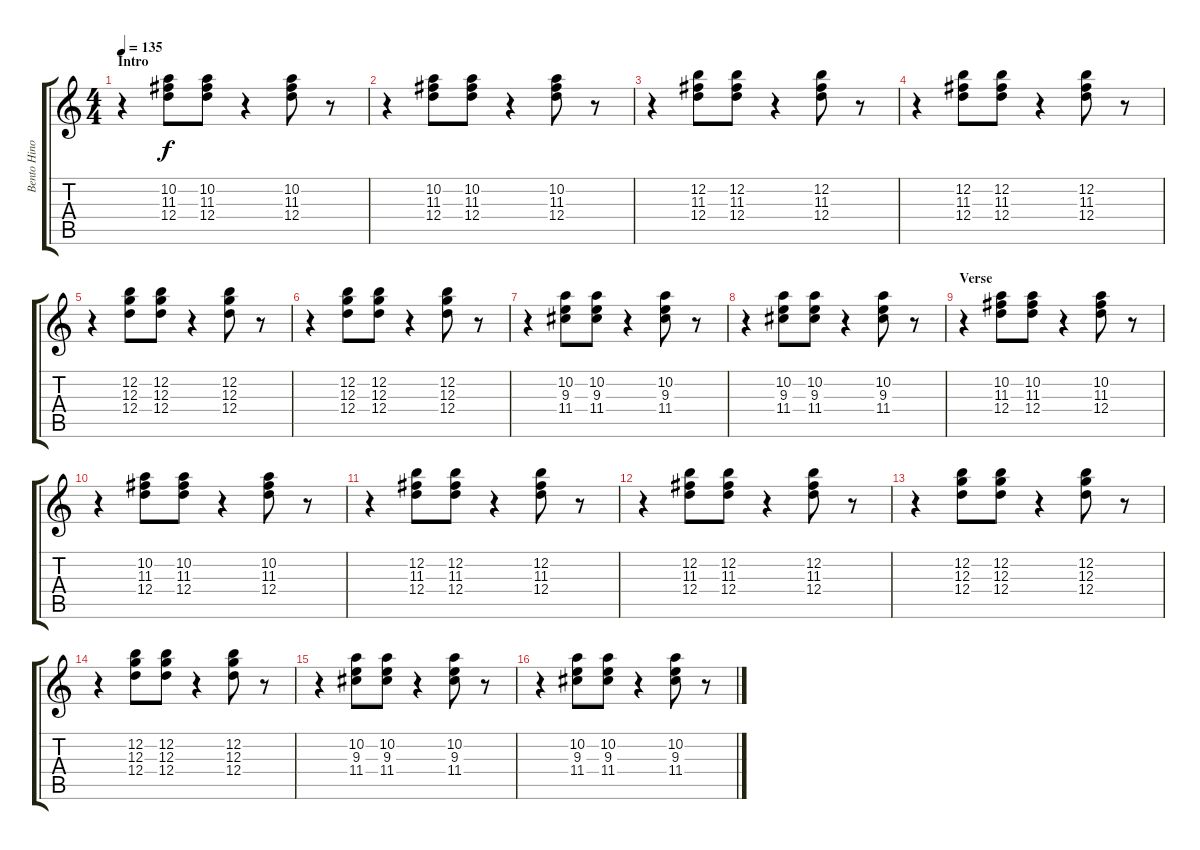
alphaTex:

\track ("Bento Hinoto" "Bento Hino") {instrument electricguitarclean}
\staff {score tabs}
\tuning (E4 B3 G3 D3 A2 E2) {hide}
\ts (4 4)
\section ("" "Intro")
\tempo 135
\clef g2
\ks c
r.4{dy f instrument electricguitarclean} (10.2 11.3 12.4).8 (10.2 11.3 12.4).8 r.4 (10.2 11.3 12.4).8 r.8 |
r.4 (10.2 11.3 12.4).8 (10.2 11.3 12.4).8 r.4 (10.2 11.3 12.4).8 r.8 |
r.4 (12.2 11.3 12.4).8 (12.2 11.3 12.4).8 r.4 (12.2 11.3 12.4).8 r.8 |
r.4 (12.2 11.3 12.4).8 (12.2 11.3 12.4).8 r.4 (12.2 11.3 12.4).8 r.8 |
r.4 (12.2 12.3 12.4).8 (12.2 12.3 12.4).8 r.4 (12.2 12.3 12.4).8 r.8 |
r.4 (12.2 12.3 12.4).8 (12.2 12.3 12.4).8 r.4 (12.2 12.3 12.4).8 r.8 |
r.4 (10.2 9.3 11.4).8 (10.2 9.3 11.4).8 r.4 (10.2 9.3 11.4).8 r.8 |
r.4 (10.2 9.3 11.4).8 (10.2 9.3 11.4).8 r.4 (10.2 9.3 11.4).8 r.8 |
\section ("" "Verse")
r.4 (10.2 11.3 12.4).8 (10.2 11.3 12.4).8 r.4 (10.2 11.3 12.4).8 r.8 |
r.4 (10.2 11.3 12.4).8 (10.2 11.3 12.4).8 r.4 (10.2 11.3 12.4).8 r.8 |
r.4 (12.2 11.3 12.4).8 (12.2 11.3 12.4).8 r.4 (12.2 11.3 12.4).8 r.8 |
r.4 (12.2 11.3 12.4).8 (12.2 11.3 12.4).8 r.4 (12.2 11.3 12.4).8 r.8 |
r.4 (12.2 12.3 12.4).8 (12.2 12.3 12.4).8 r.4 (12.2 12.3 12.4).8 r.8 |
r.4 (12.2 12.3 12.4).8 (12.2 12.3 12.4).8 r.4 (12.2 12.3 12.4).8 r.8 |
r.4 (10.2 9.3 11.4).8 (10.2 9.3 11.4).8 r.4 (10.2 9.3 11.4).8 r.8 |
r.4 (10.2 9.3 11.4).8 (10.2 9.3 11.4).8 r.4 (10.2 9.3 11.4).8 r.8
